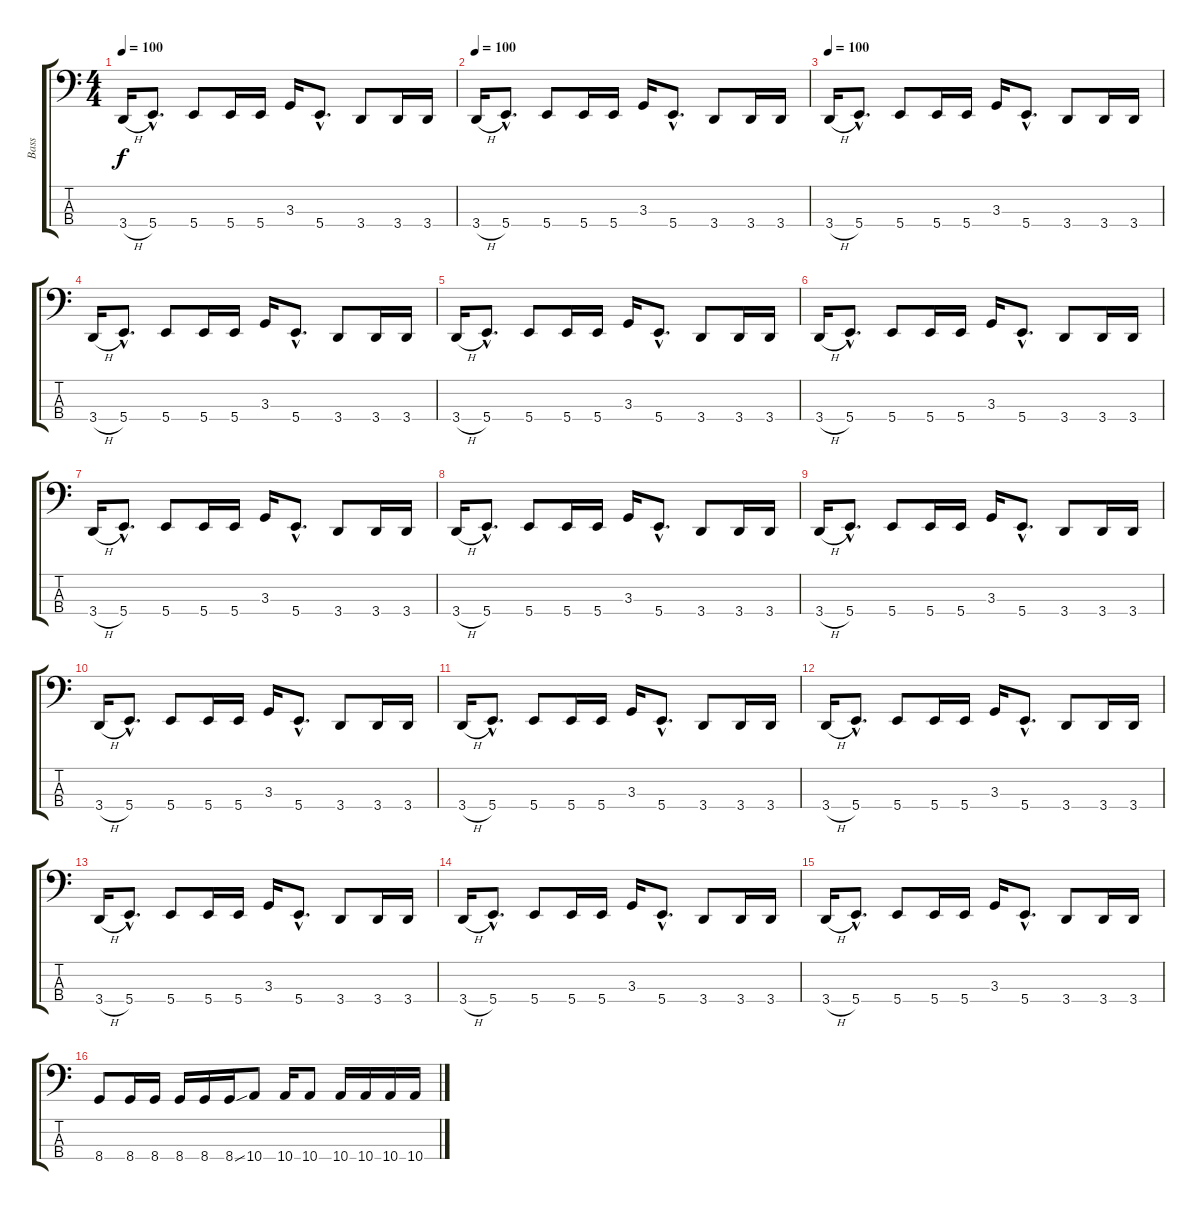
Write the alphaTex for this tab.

\track ("Bass" "Bass") {instrument slapbass2}
\staff {score tabs}
\tuning (G2 D2 E1 B0) {hide}
\ts (4 4)
\tempo 100
\clef f4
\ks c
3.4{h}.16{dy f} 5.4{hac}.8{d} 5.4.8 5.4.16 5.4.16 3.3.16 5.4{hac}.8{d} 3.4.8 3.4.16 3.4.16 |
\tempo 100
3.4{h}.16 5.4{hac}.8{d} 5.4.8 5.4.16 5.4.16 3.3.16 5.4{hac}.8{d} 3.4.8 3.4.16 3.4.16 |
\tempo 100
3.4{h}.16 5.4{hac}.8{d} 5.4.8 5.4.16 5.4.16 3.3.16 5.4{hac}.8{d} 3.4.8 3.4.16 3.4.16 |
3.4{h}.16 5.4{hac}.8{d} 5.4.8 5.4.16 5.4.16 3.3.16 5.4{hac}.8{d} 3.4.8 3.4.16 3.4.16 |
3.4{h}.16 5.4{hac}.8{d} 5.4.8 5.4.16 5.4.16 3.3.16 5.4{hac}.8{d} 3.4.8 3.4.16 3.4.16 |
3.4{h}.16 5.4{hac}.8{d} 5.4.8 5.4.16 5.4.16 3.3.16 5.4{hac}.8{d} 3.4.8 3.4.16 3.4.16 |
3.4{h}.16 5.4{hac}.8{d} 5.4.8 5.4.16 5.4.16 3.3.16 5.4{hac}.8{d} 3.4.8 3.4.16 3.4.16 |
3.4{h}.16 5.4{hac}.8{d} 5.4.8 5.4.16 5.4.16 3.3.16 5.4{hac}.8{d} 3.4.8 3.4.16 3.4.16 |
3.4{h}.16 5.4{hac}.8{d} 5.4.8 5.4.16 5.4.16 3.3.16 5.4{hac}.8{d} 3.4.8 3.4.16 3.4.16 |
3.4{h}.16 5.4{hac}.8{d} 5.4.8 5.4.16 5.4.16 3.3.16 5.4{hac}.8{d} 3.4.8 3.4.16 3.4.16 |
3.4{h}.16 5.4{hac}.8{d} 5.4.8 5.4.16 5.4.16 3.3.16 5.4{hac}.8{d} 3.4.8 3.4.16 3.4.16 |
3.4{h}.16 5.4{hac}.8{d} 5.4.8 5.4.16 5.4.16 3.3.16 5.4{hac}.8{d} 3.4.8 3.4.16 3.4.16 |
3.4{h}.16 5.4{hac}.8{d} 5.4.8 5.4.16 5.4.16 3.3.16 5.4{hac}.8{d} 3.4.8 3.4.16 3.4.16 |
3.4{h}.16 5.4{hac}.8{d} 5.4.8 5.4.16 5.4.16 3.3.16 5.4{hac}.8{d} 3.4.8 3.4.16 3.4.16 |
3.4{h}.16 5.4{hac}.8{d} 5.4.8 5.4.16 5.4.16 3.3.16 5.4{hac}.8{d} 3.4.8 3.4.16 3.4.16 |
8.4.8 8.4.16 8.4.16 8.4.16 8.4.16 8.4{ss}.16 10.4.8 10.4.16 10.4.8 10.4.16 10.4.16 10.4.16 10.4.16
